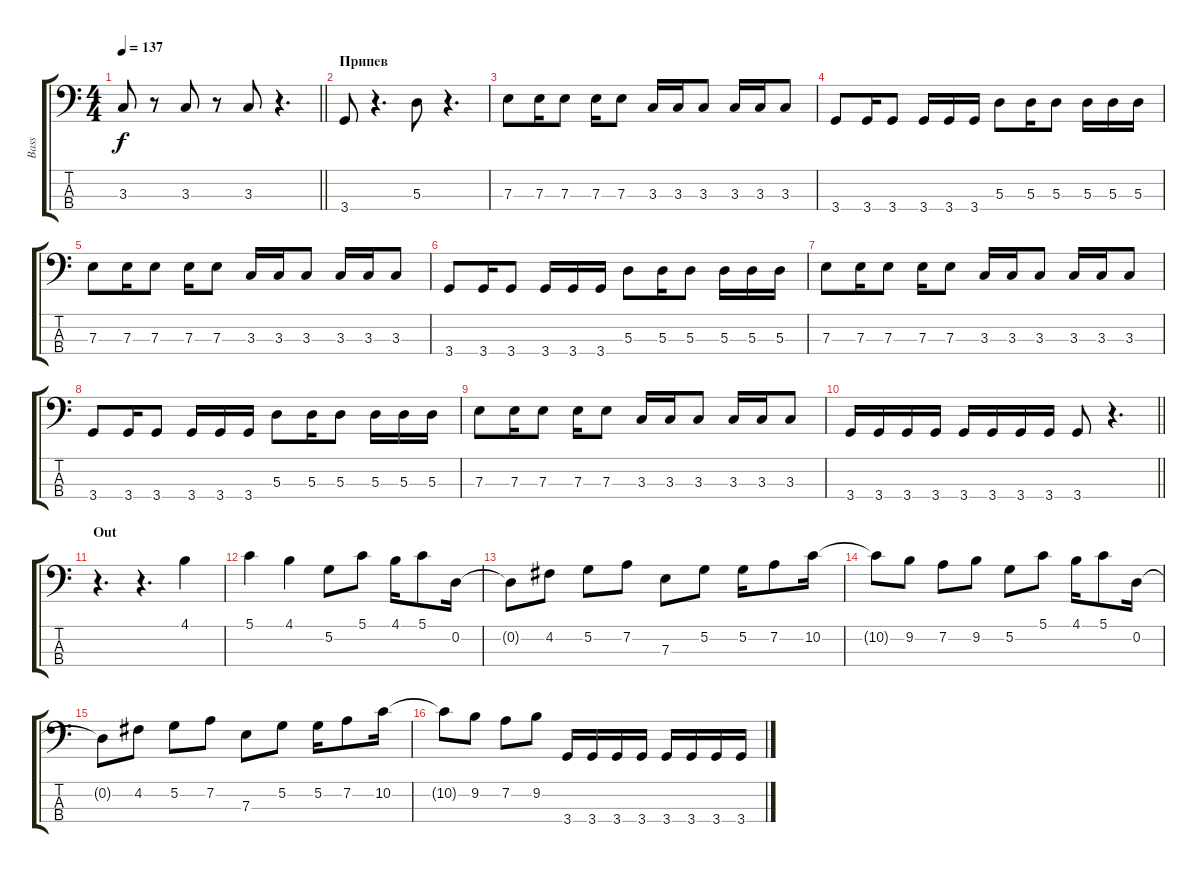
\track ("Bass" "Bass") {instrument electricbassfinger}
\staff {score tabs}
\tuning (G2 D2 A1 E1) {hide}
\ts (4 4)
\section ("" "")
\tempo 137
\clef f4
\barLineRight lightlight
\ks c
3.3.8{dy f} r.8 3.3.8 r.8 3.3.8 r.4{d} |
\section ("" "Припев")
3.4.8 r.4{d} 5.3.8 r.4{d} |
7.3.8 7.3.16 7.3.8 7.3.16 7.3.8 3.3.16 3.3.16 3.3.8 3.3.16 3.3.16 3.3.8 |
3.4.8 3.4.16 3.4.8 3.4.16 3.4.16 3.4.16 5.3.8 5.3.16 5.3.8 5.3.16 5.3.16 5.3.16 |
7.3.8 7.3.16 7.3.8 7.3.16 7.3.8 3.3.16 3.3.16 3.3.8 3.3.16 3.3.16 3.3.8 |
3.4.8 3.4.16 3.4.8 3.4.16 3.4.16 3.4.16 5.3.8 5.3.16 5.3.8 5.3.16 5.3.16 5.3.16 |
7.3.8 7.3.16 7.3.8 7.3.16 7.3.8 3.3.16 3.3.16 3.3.8 3.3.16 3.3.16 3.3.8 |
3.4.8 3.4.16 3.4.8 3.4.16 3.4.16 3.4.16 5.3.8 5.3.16 5.3.8 5.3.16 5.3.16 5.3.16 |
7.3.8 7.3.16 7.3.8 7.3.16 7.3.8 3.3.16 3.3.16 3.3.8 3.3.16 3.3.16 3.3.8 |
\barLineRight lightlight
3.4.16 3.4.16 3.4.16 3.4.16 3.4.16 3.4.16 3.4.16 3.4.16 3.4.8 r.4{d} |
\section ("" "Out")
r.4{d} r.4{d} 4.1.4 |
5.1.4 4.1.4 5.2.8 5.1.8 4.1.16 5.1.8 0.2.16 |
0.2{t}.8 4.2.8 5.2.8 7.2.8 7.3.8 5.2.8 5.2.16 7.2.8 10.2.16 |
10.2{t}.8 9.2.8 7.2.8 9.2.8 5.2.8 5.1.8 4.1.16 5.1.8 0.2.16 |
0.2{t}.8 4.2.8 5.2.8 7.2.8 7.3.8 5.2.8 5.2.16 7.2.8 10.2.16 |
10.2{t}.8 9.2.8 7.2.8 9.2.8 3.4.16 3.4.16 3.4.16 3.4.16 3.4.16 3.4.16 3.4.16 3.4.16
